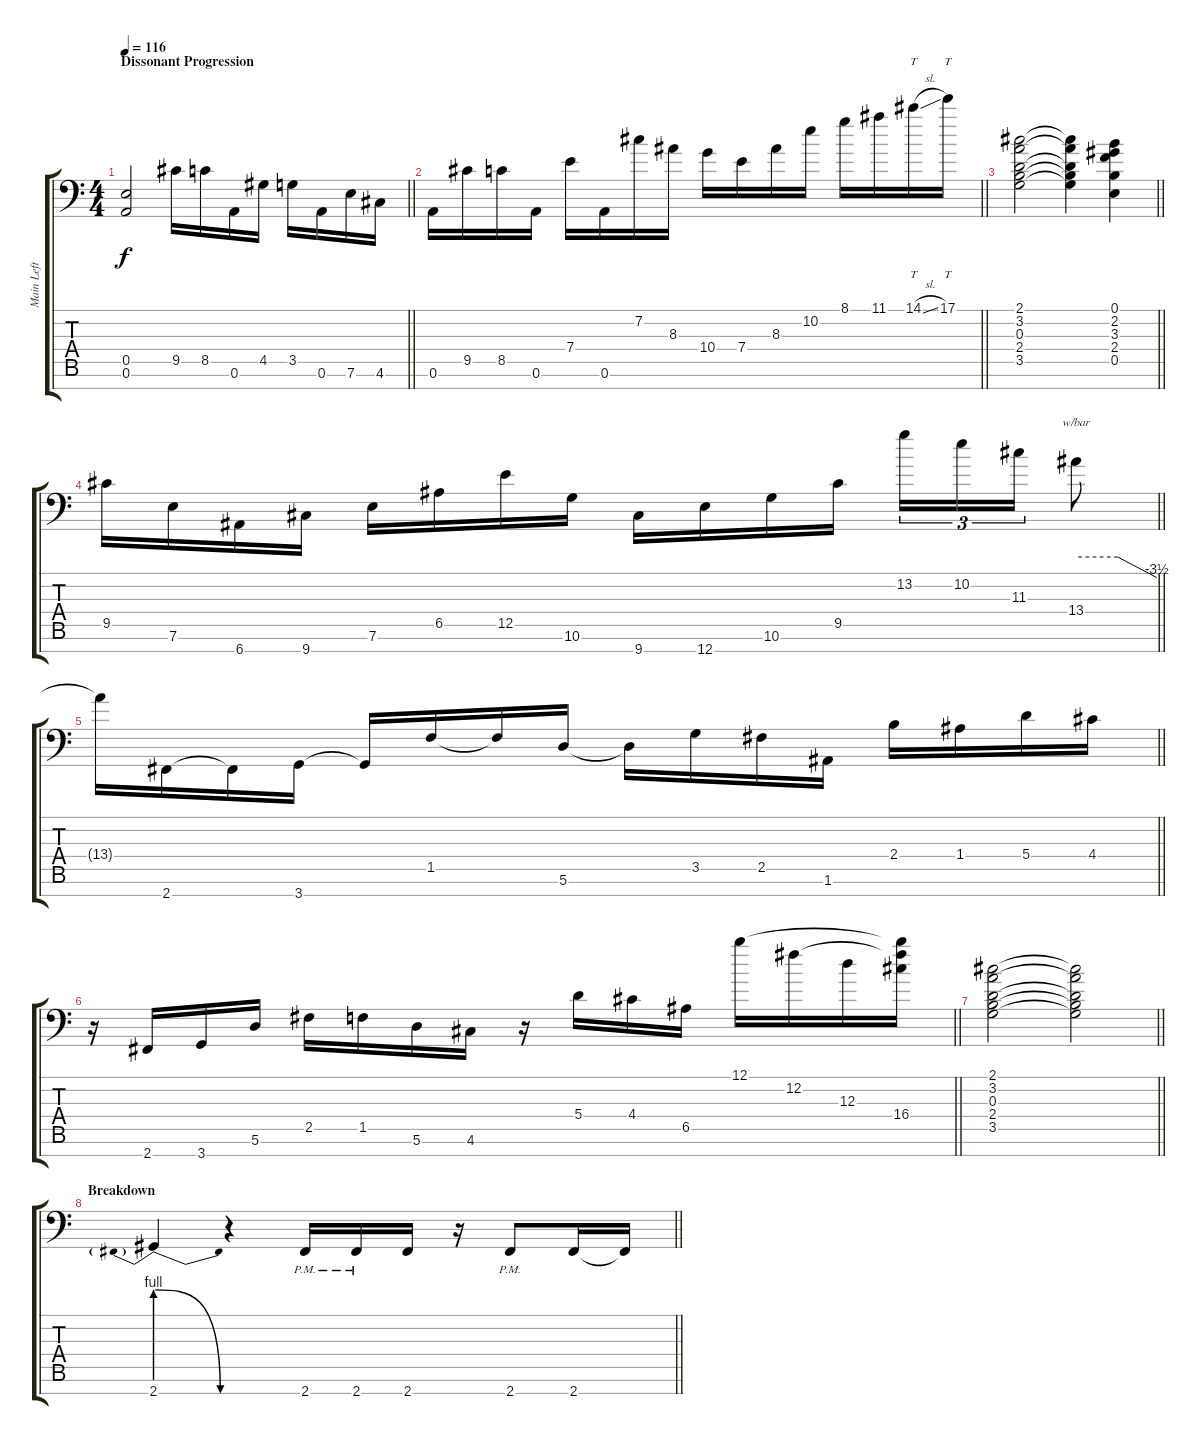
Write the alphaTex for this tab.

\track ("Main Left" "Main Left") {instrument distortionguitar}
\staff {score tabs}
\tuning (B3 Gb3 D3 A2 E2 A1 E1) {hide}
\ts (4 4)
\section ("" "Dissonant Progression")
\tempo 116
\clef f4
\barLineRight lightlight
\ks c
(0.5 0.6).2{dy f} 9.5.16 8.5.16 0.6.16 4.5.16 3.5.16 0.6.16 7.6.16 4.6.16 |
\barLineRight lightlight
0.6.16 9.5.16 8.5.16 0.6.16 7.4.16 0.6.16 7.2.16 8.3.16 10.4.16 7.4.16 8.3.16 10.2.16 8.1.16 11.1.16 14.1{sl}.16{tt} 17.1.16{tt} |
\barLineRight lightlight
(2.1 3.2 0.3 2.4 3.5).2 (2.1{t} 3.2{t} 0.3{t} 2.4{t} 3.5{t}).4 (0.1 2.2 3.3 2.4 0.5).4 |
\barLineRight lightlight
9.5.16 7.6.16 6.7.16 9.7.16 7.6.16 6.5.16 12.5.16 10.6.16 9.7.16 12.7.16 10.6.16 9.5.16 13.2.16{tu (3 2)} 10.2.16{tu (3 2)} 11.3.16{tu (3 2)} 13.4.8{tbe (custom default 0 0 15 0 31 0 60 -14)} |
\barLineRight lightlight
13.4{t}.16 2.7.16 2.7{t}.16 3.7.16 3.7{t}.16 1.5.16 1.5{t}.16 5.6.16 5.6{t}.16 3.5.16 2.5.16 1.6.16 2.4.16 1.4.16 5.4.16 4.4.16 |
\barLineRight lightlight
r.16 2.7.16 3.7.16 5.6.16 2.5.16 1.5.16 5.6.16 4.6.16 r.16 5.4.16 4.4.16 6.5.16 12.1.16{instrument guitarharmonics} 12.2.16 12.3.16 (12.1{t} 12.2{t} 16.4).16 |
\barLineRight lightlight
(2.1 3.2 0.3 2.4 3.5).2{volume 13 instrument distortionguitar} (2.1{t} 3.2{t} 0.3{t} 2.4{t} 3.5{t}).2 |
\section ("" "Breakdown")
\barLineRight lightlight
2.7{be (prebendrelease 0 4 60 0)}.4{instrument overdrivenguitar} r.4 2.7{pm}.16{volume 14 instrument distortionguitar} 2.7{pm}.16 2.7.16 r.16 2.7{pm}.8 2.7.16 2.7{t}.16
